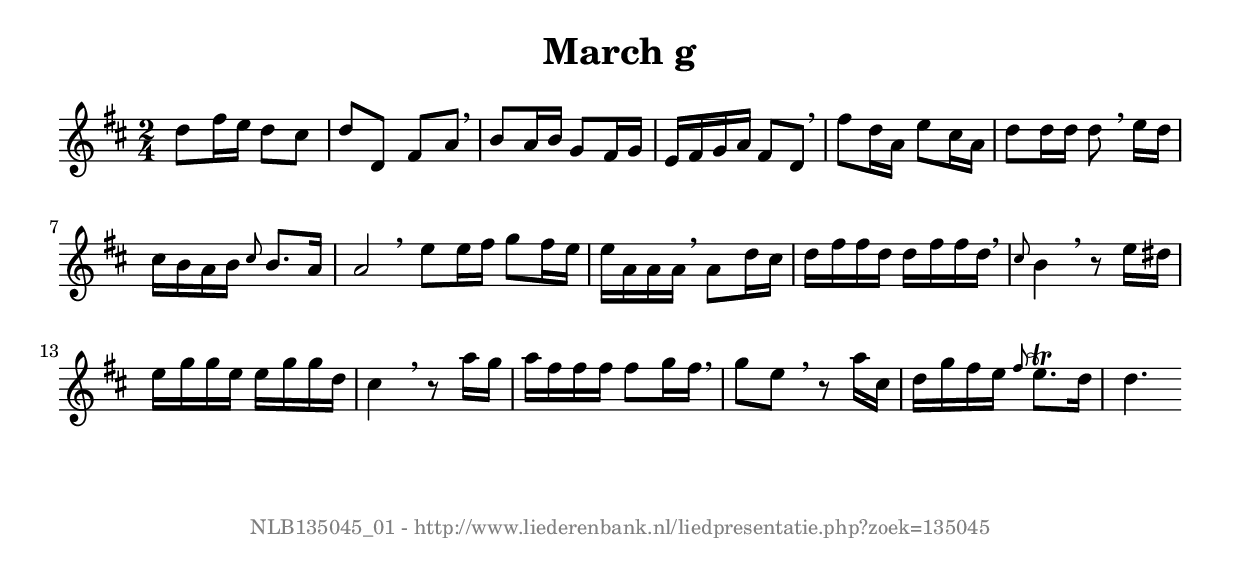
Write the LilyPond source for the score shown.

%
% produced by wce2krn 1.64 (7 June 2014)
%
\version"2.16"
#(append! paper-alist '(("long" . (cons (* 210 mm) (* 2000 mm)))))
#(set-default-paper-size "long")
sb = {\breathe}
mBreak = {\breathe }
bBreak = {\breathe }
x = {\once\override NoteHead #'style = #'cross }
gl=\glissando
itime={\override Staff.TimeSignature #'stencil = ##f }
ficta = {\once\set suggestAccidentals = ##t}
fine = {\once\override Score.RehearsalMark #'self-alignment-X = #1 \mark \markup {\italic{Fine}}}
dc = {\once\override Score.RehearsalMark #'self-alignment-X = #1 \mark \markup {\italic{D.C.}}}
dcf = {\once\override Score.RehearsalMark #'self-alignment-X = #1 \mark \markup {\italic{D.C. al Fine}}}
dcc = {\once\override Score.RehearsalMark #'self-alignment-X = #1 \mark \markup {\italic{D.C. al Coda}}}
ds = {\once\override Score.RehearsalMark #'self-alignment-X = #1 \mark \markup {\italic{D.S.}}}
dsf = {\once\override Score.RehearsalMark #'self-alignment-X = #1 \mark \markup {\italic{D.S. al Fine}}}
dsc = {\once\override Score.RehearsalMark #'self-alignment-X = #1 \mark \markup {\italic{D.S. al Coda}}}
pv = {\set Score.repeatCommands = #'((volta "1"))}
sv = {\set Score.repeatCommands = #'((volta "2"))}
tv = {\set Score.repeatCommands = #'((volta "3"))}
qv = {\set Score.repeatCommands = #'((volta "4"))}
xv = {\set Score.repeatCommands = #'((volta #f))}
\header{ tagline = ""
title = "March g"
}
\score {{
\key d \major
\relative g'
{
\set melismaBusyProperties = #'()
\time 2/4
\tempo 4=120
\override Score.MetronomeMark #'transparent = ##t
\override Score.RehearsalMark #'break-visibility = #(vector #t #t #f)
d'8 fis16 e d8 cis d d, fis a \sb b a16 b g8 fis16 g e fis g a fis8 d \sb \mBreak \bar "|"
fis'8 d16 a e'8 cis16 a d8 d16 d d8 \sb e16 d cis b a b \grace {cis8} b8. a16 a2 \bar ":|:" \bBreak
e'8 e16 fis g8 fis16 e e a, a a \sb a8 d16 cis d fis fis d d fis fis d \mBreak \bar "|"
\grace {cis8} b4 \sb r8 e16 dis e g g e e g g d cis4 \sb r8 a'16 g a fis fis fis fis8 g16 fis \mBreak \bar "|"
g8 e \sb r8 a16 cis, d g fis e \grace {fis8} e8.^\trill d16 d4. \bar ":|"
 }}
 \midi { }
 \layout {
            indent = 0.0\cm
}
}
\markup { \vspace #0 } \markup { \with-color #grey \fill-line { \center-column { \smaller "NLB135045_01 - http://www.liederenbank.nl/liedpresentatie.php?zoek=135045" } } }
